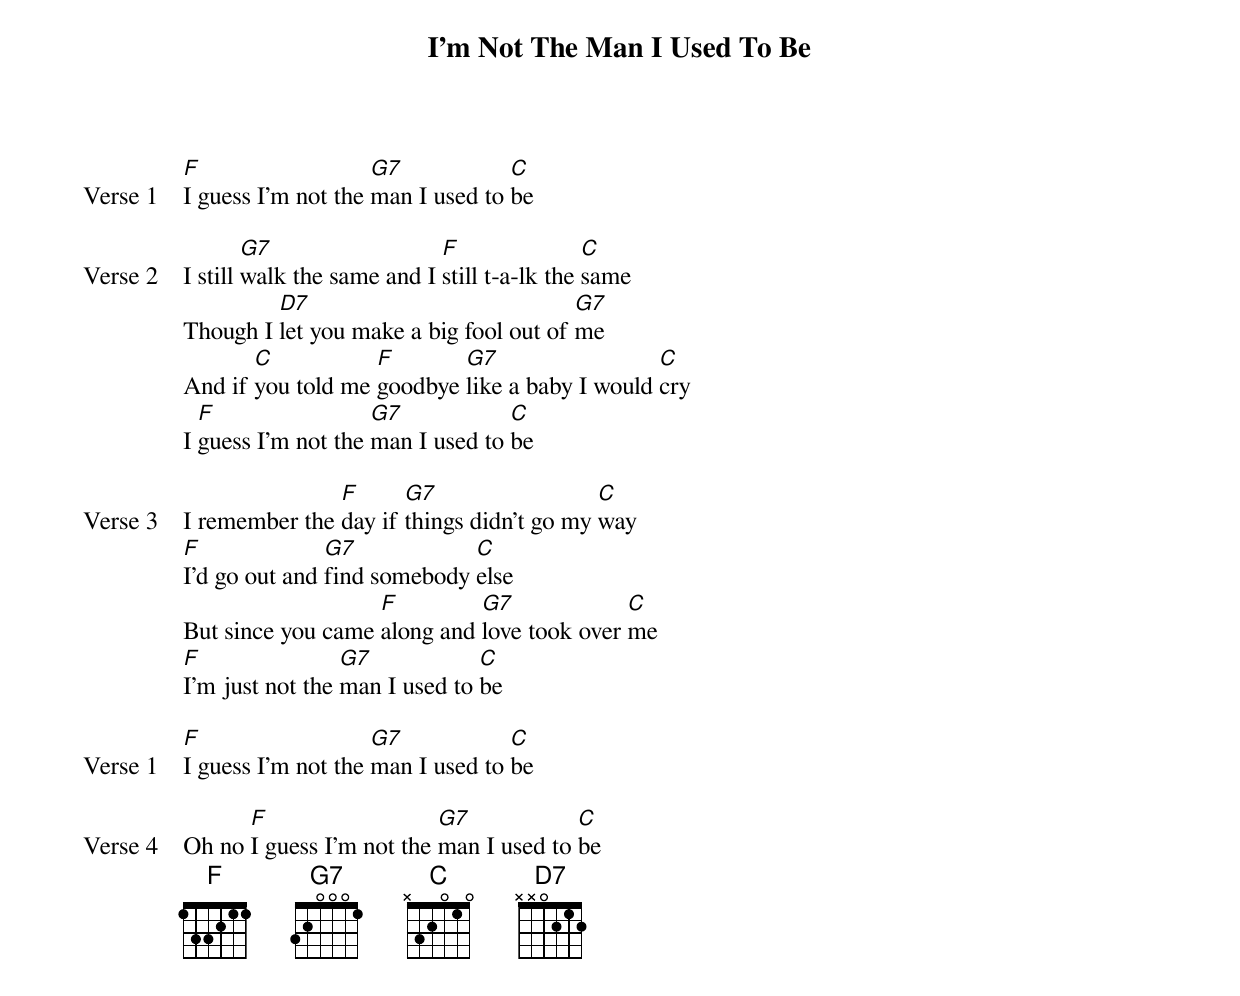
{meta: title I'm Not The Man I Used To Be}
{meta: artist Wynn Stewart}
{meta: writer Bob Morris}

{start_of_verse: Verse 1}
[F]I guess I’m not the [G7]man I used to [C]be
{end_of_verse}

{start_of_verse: Verse 2}
I still [G7]walk the same and I [F]still t-a-lk the [C]same
Though I [D7]let you make a big fool out of [G7]me
And if [C]you told me [F]goodbye [G7]like a baby I would [C]cry
I [F]guess I’m not the [G7]man I used to [C]be
{end_of_verse}

{start_of_verse: Verse 3}
I remember the [F]day if [G7]things didn’t go my [C]way
[F]I’d go out and [G7]find somebody [C]else
But since you came [F]along and [G7]love took over [C]me
[F]I’m just not the [G7]man I used to [C]be
{end_of_verse}

{start_of_verse: Verse 1}
[F]I guess I’m not the [G7]man I used to [C]be
{end_of_verse}

{start_of_verse: Verse 4}
Oh no [F]I guess I’m not the [G7]man I used to [C]be
{end_of_verse}
